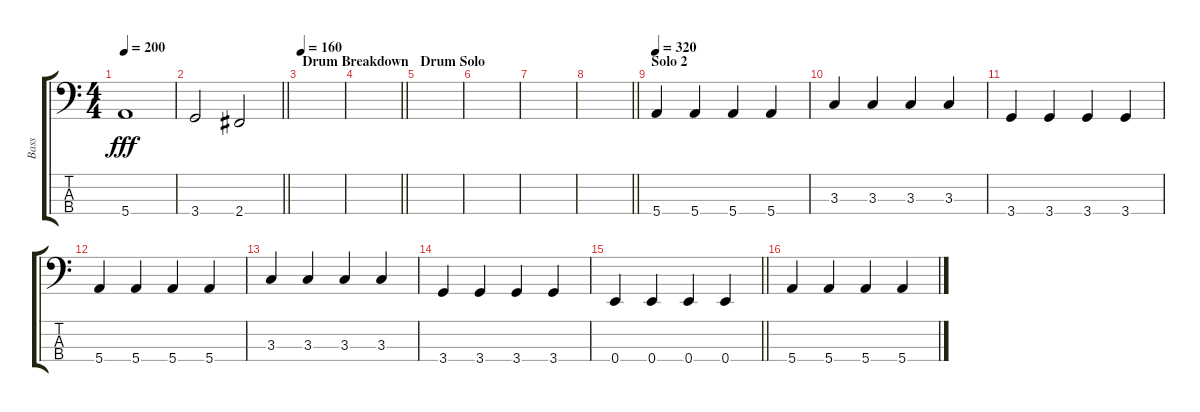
\track ("Bass" "Bass") {instrument electricbasspick}
\staff {score tabs}
\tuning (G2 D2 A1 E1) {hide}
\ts (4 4)
\tempo 200
\clef f4
\ks c
5.4{t}.1{dy fff} |
\barLineRight lightlight
3.4.2 2.4.2 |
\section ("" "Drum Breakdown")
\tempo 160
|
\barLineRight lightlight
|
\section ("" "Drum Solo")
|
|
|
\barLineRight lightlight
|
\section ("" "Solo 2")
\tempo 320
5.4.4 5.4.4 5.4.4 5.4.4 |
3.3.4 3.3.4 3.3.4 3.3.4 |
3.4.4 3.4.4 3.4.4 3.4.4 |
5.4.4 5.4.4 5.4.4 5.4.4 |
3.3.4 3.3.4 3.3.4 3.3.4 |
3.4.4 3.4.4 3.4.4 3.4.4 |
\barLineRight lightlight
0.4.4 0.4.4 0.4.4 0.4.4 |
5.4.4 5.4.4 5.4.4 5.4.4
